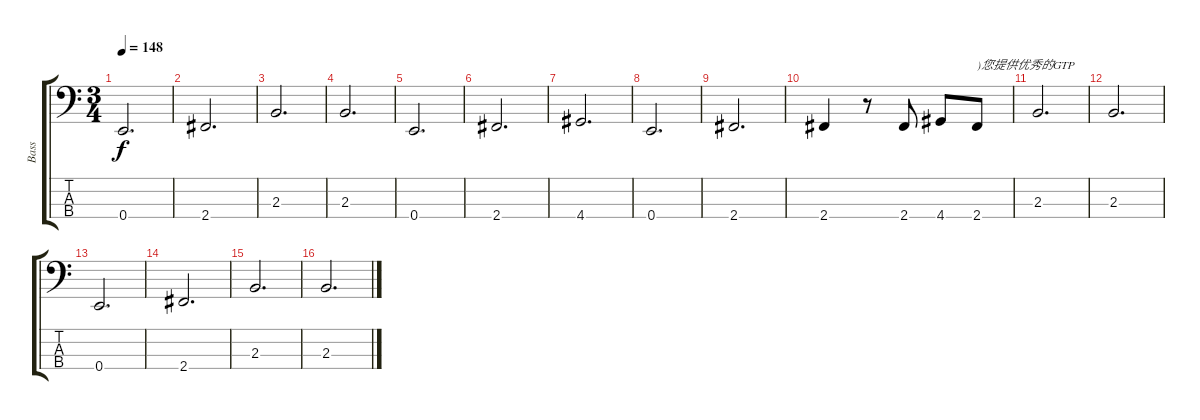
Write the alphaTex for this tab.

\track ("Bass" "Bass") {instrument fretlessbass}
\staff {score tabs}
\tuning (G2 D2 A1 E1) {hide}
\ts (3 4)
\tempo 148
\clef f4
\ks c
0.4.2{d dy f} |
2.4.2{d} |
2.3.2{d} |
2.3.2{d} |
0.4.2{d} |
2.4.2{d} |
4.4.2{d} |
0.4.2{d} |
2.4.2{d} |
2.4.4 r.8 2.4.8 4.4.8 2.4.8{txt ")您提供优秀的GTP"} |
2.3.2{d} |
2.3.2{d} |
0.4.2{d} |
2.4.2{d} |
2.3.2{d} |
2.3.2{d}
